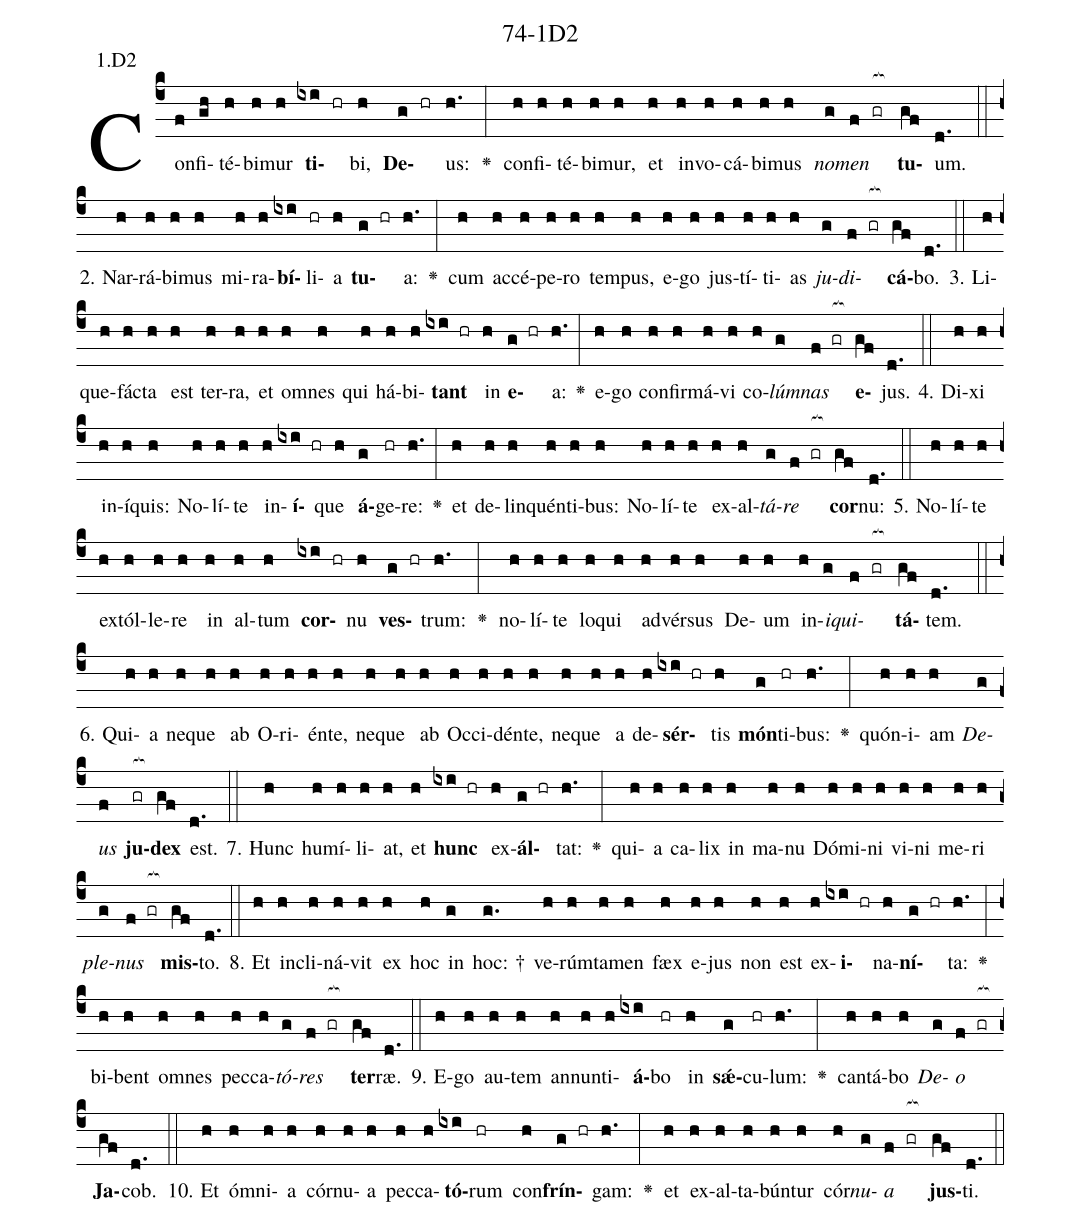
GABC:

name: 74-1D2;
annotation: 1.D2;
%%
(c4)Con(f)fi(gh)té(h)bi(h)mur(h) <b>ti</b>(ixi hr)bi,(h) <b>De</b>(g hr)us:(h.) <v>\greheightstar</v>(:) con(h)fi(h)té(h)bi(h)mur,(h) et(h) in(h)vo(h)cá(h)bi(h)mus(h) <i>no</i>(g)<i>men</i>(f gr[ocb:1{]) <b>tu</b>(gf[ocb:0}])um.(d.) (::)
2. Nar(h)rá(h)bi(h)mus(h) mi(h)ra(h)<b>bí</b>(ixi)li(hr)a(h) <b>tu</b>(g hr)a:(h.) <v>\greheightstar</v>(:) cum(h) ac(h)cé(h)pe(h)ro(h) tem(h)pus,(h) e(h)go(h) jus(h)tí(h)ti(h)as(h) <i>ju</i>(g)<i>di</i>(f gr[ocb:1{])<b>cá</b>(gf[ocb:0}])bo.(d.) (::)
3. Li(h)que(h)fác(h)ta(h) est(h) ter(h)ra,(h) et(h) om(h)nes(h) qui(h) há(h)bi(h)<b>tant</b>(ixi hr) in(h) <b>e</b>(g hr)a:(h.) <v>\greheightstar</v>(:) e(h)go(h) con(h)fir(h)má(h)vi(h) co(h)<i>lúm</i>(g)<i>nas</i>(f gr[ocb:1{]) <b>e</b>(gf[ocb:0}])jus.(d.) (::)
4. Di(h)xi(h) in(h)í(h)quis:(h) No(h)lí(h)te(h) in(h)<b>í</b>(ixi hr)que(h) <b>á</b>(g)ge(hr)re:(h.) <v>\greheightstar</v>(:) et(h) de(h)lin(h)quén(h)ti(h)bus:(h) No(h)lí(h)te(h) ex(h)al(h)<i>tá</i>(g)<i>re</i>(f gr[ocb:1{]) <b>cor</b>(gf[ocb:0}])nu:(d.) (::)
5. No(h)lí(h)te(h) ex(h)tól(h)le(h)re(h) in(h) al(h)tum(h) <b>cor</b>(ixi hr)nu(h) <b>ves</b>(g hr)trum:(h.) <v>\greheightstar</v>(:) no(h)lí(h)te(h) lo(h)qui(h) ad(h)vér(h)sus(h) De(h)um(h) in(h)<i>i</i>(g)<i>qui</i>(f gr[ocb:1{])<b>tá</b>(gf[ocb:0}])tem.(d.) (::)
6. Qui(h)a(h) ne(h)que(h) ab(h) O(h)ri(h)én(h)te,(h) ne(h)que(h) ab(h) Oc(h)ci(h)dén(h)te,(h) ne(h)que(h) a(h) de(h)<b>sér</b>(ixi hr)tis(h) <b>món</b>(g)ti(hr)bus:(h.) <v>\greheightstar</v>(:) quón(h)i(h)am(h) <i>De</i>(g)<i>us</i>(f) <b>ju</b>(gr[ocb:1{])<b>dex</b>(gf[ocb:0}]) est.(d.) (::)
7. Hunc(h) hu(h)mí(h)li(h)at,(h) et(h) <b>hunc</b>(ixi hr) ex(h)<b>ál</b>(g hr)tat:(h.) <v>\greheightstar</v>(:) qui(h)a(h) ca(h)lix(h) in(h) ma(h)nu(h) Dó(h)mi(h)ni(h) vi(h)ni(h) me(h)ri(h) <i>ple</i>(g)<i>nus</i>(f gr[ocb:1{]) <b>mis</b>(gf[ocb:0}])to.(d.) (::)
8. Et(h) in(h)cli(h)ná(h)vit(h) ex(h) hoc(h) in(g) hoc: †(g.) ve(h)rúm(h)ta(h)men(h) fæx(h) e(h)jus(h) non(h) est(h) ex(h)<b>i</b>(ixi hr)na(h)<b>ní</b>(g hr)ta:(h.) <v>\greheightstar</v>(:) bi(h)bent(h) om(h)nes(h) pec(h)ca(h)<i>tó</i>(g)<i>res</i>(f gr[ocb:1{]) <b>ter</b>(gf[ocb:0}])ræ.(d.) (::)
9. E(h)go(h) au(h)tem(h) an(h)nun(h)ti(h)<b>á</b>(ixi)bo(hr) in(h) <b>sǽ</b>(g)cu(hr)lum:(h.) <v>\greheightstar</v>(:) can(h)tá(h)bo(h) <i>De</i>(g)<i>o</i>(f gr[ocb:1{]) <b>Ja</b>(gf[ocb:0}])cob.(d.) (::)
10. Et(h) óm(h)ni(h)a(h) cór(h)nu(h)a(h) pec(h)ca(h)<b>tó</b>(ixi)rum(hr) con(h)<b>frín</b>(g hr)gam:(h.) <v>\greheightstar</v>(:) et(h) ex(h)al(h)ta(h)bún(h)tur(h) cór(h)<i>nu</i>(g)<i>a</i>(f gr[ocb:1{]) <b>jus</b>(gf[ocb:0}])ti.(d.) (::)
